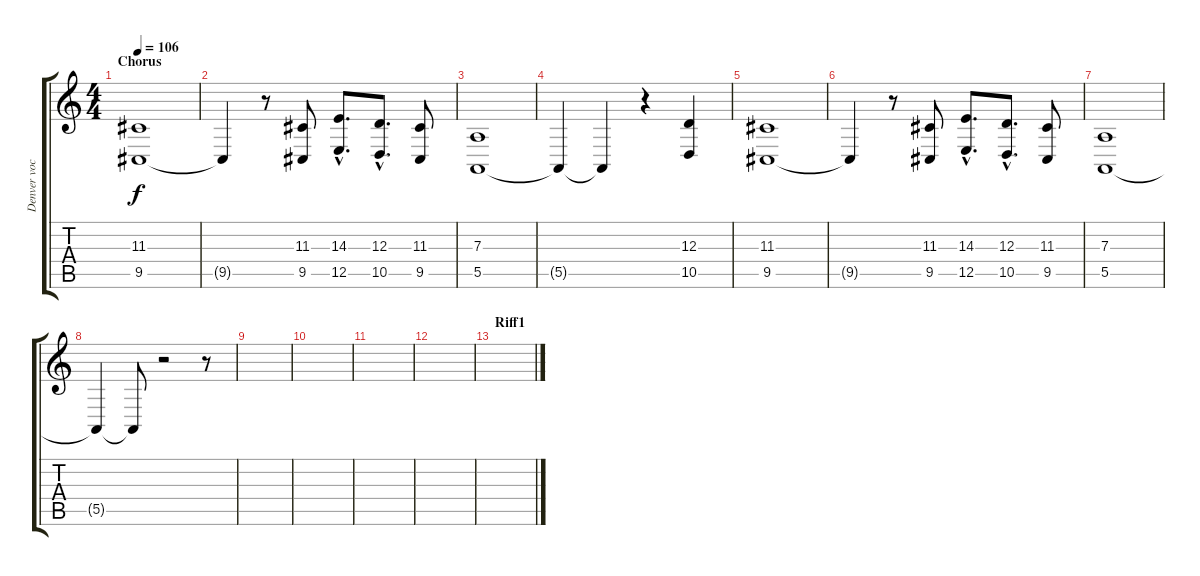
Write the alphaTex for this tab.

\track ("Denver vocal" "Denver voc") {instrument viola}
\staff {score tabs}
\tuning (B3 Gb3 D3 A2 E2 B1) {hide}
\ts (4 4)
\section ("" "Chorus")
\tempo 106
\clef g2
\ks c
(11.3 9.5).1{dy f} |
9.5{t}.4 r.8 (11.3 9.5).8 (14.3{hac} 12.5{hac}).8{d} (12.3{hac} 10.5{hac}).8{d} (11.3 9.5).8 |
(7.3 5.5).1 |
5.5{t}.4 5.5{t}.4 r.4 (12.3 10.5).4 |
(11.3 9.5).1 |
9.5{t}.4 r.8 (11.3 9.5).8 (14.3{hac} 12.5{hac}).8{d} (12.3{hac} 10.5{hac}).8{d} (11.3 9.5).8 |
(7.3 5.5).1 |
5.5{t}.4 5.5{t}.8 r.2 r.8 |
|
|
|
|
\section ("" "Riff1")
